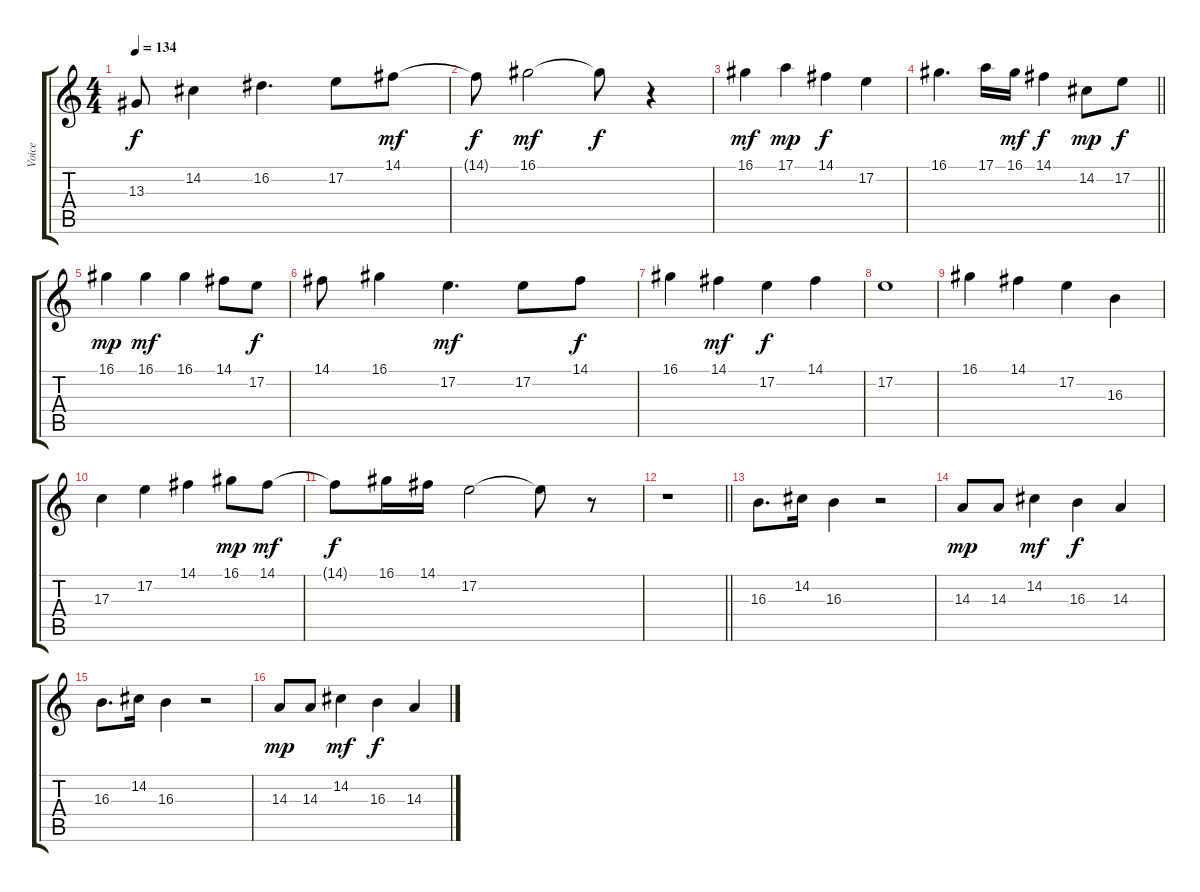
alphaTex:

\track ("Voice" "Voice") {instrument sopranosax}
\staff {score tabs}
\tuning (E4 B3 G3 D3 A2 E2) {hide}
\ts (4 4)
\tempo 134
\clef g2
\ks c
13.3.8{dy f} 14.2.4 16.2.4{d} 17.2.8 14.1.8{dy mf} |
14.1{t}.8{dy f} 16.1.2{dy mf} 16.1{t}.8{dy f} r.4 |
16.1.4{dy mf} 17.1.4{dy mp} 14.1.4{dy f} 17.2.4 |
\barLineRight lightlight
16.1.4{d} 17.1.16 16.1.16{dy mf} 14.1.4{dy f} 14.2.8{dy mp} 17.2.8{dy f} |
16.1.4{dy mp} 16.1.4{dy mf} 16.1.4 14.1.8 17.2.8{dy f} |
14.1.8 16.1.4 17.2.4{d dy mf} 17.2.8 14.1.8{dy f} |
16.1.4 14.1.4{dy mf} 17.2.4{dy f} 14.1.4 |
17.2.1 |
16.1.4 14.1.4 17.2.4 16.3.4 |
17.3.4 17.2.4 14.1.4 16.1.8{dy mp} 14.1.8{dy mf} |
14.1{t}.8{dy f} 16.1.16 14.1.16 17.2.2 17.2{t}.8 r.8 |
\barLineRight lightlight
r.1 |
16.3.8{d} 14.2.16 16.3.4 r.2 |
14.3.8{dy mp} 14.3.8 14.2.4{dy mf} 16.3.4{dy f} 14.3.4 |
16.3.8{d} 14.2.16 16.3.4 r.2 |
14.3.8{dy mp} 14.3.8 14.2.4{dy mf} 16.3.4{dy f} 14.3.4
